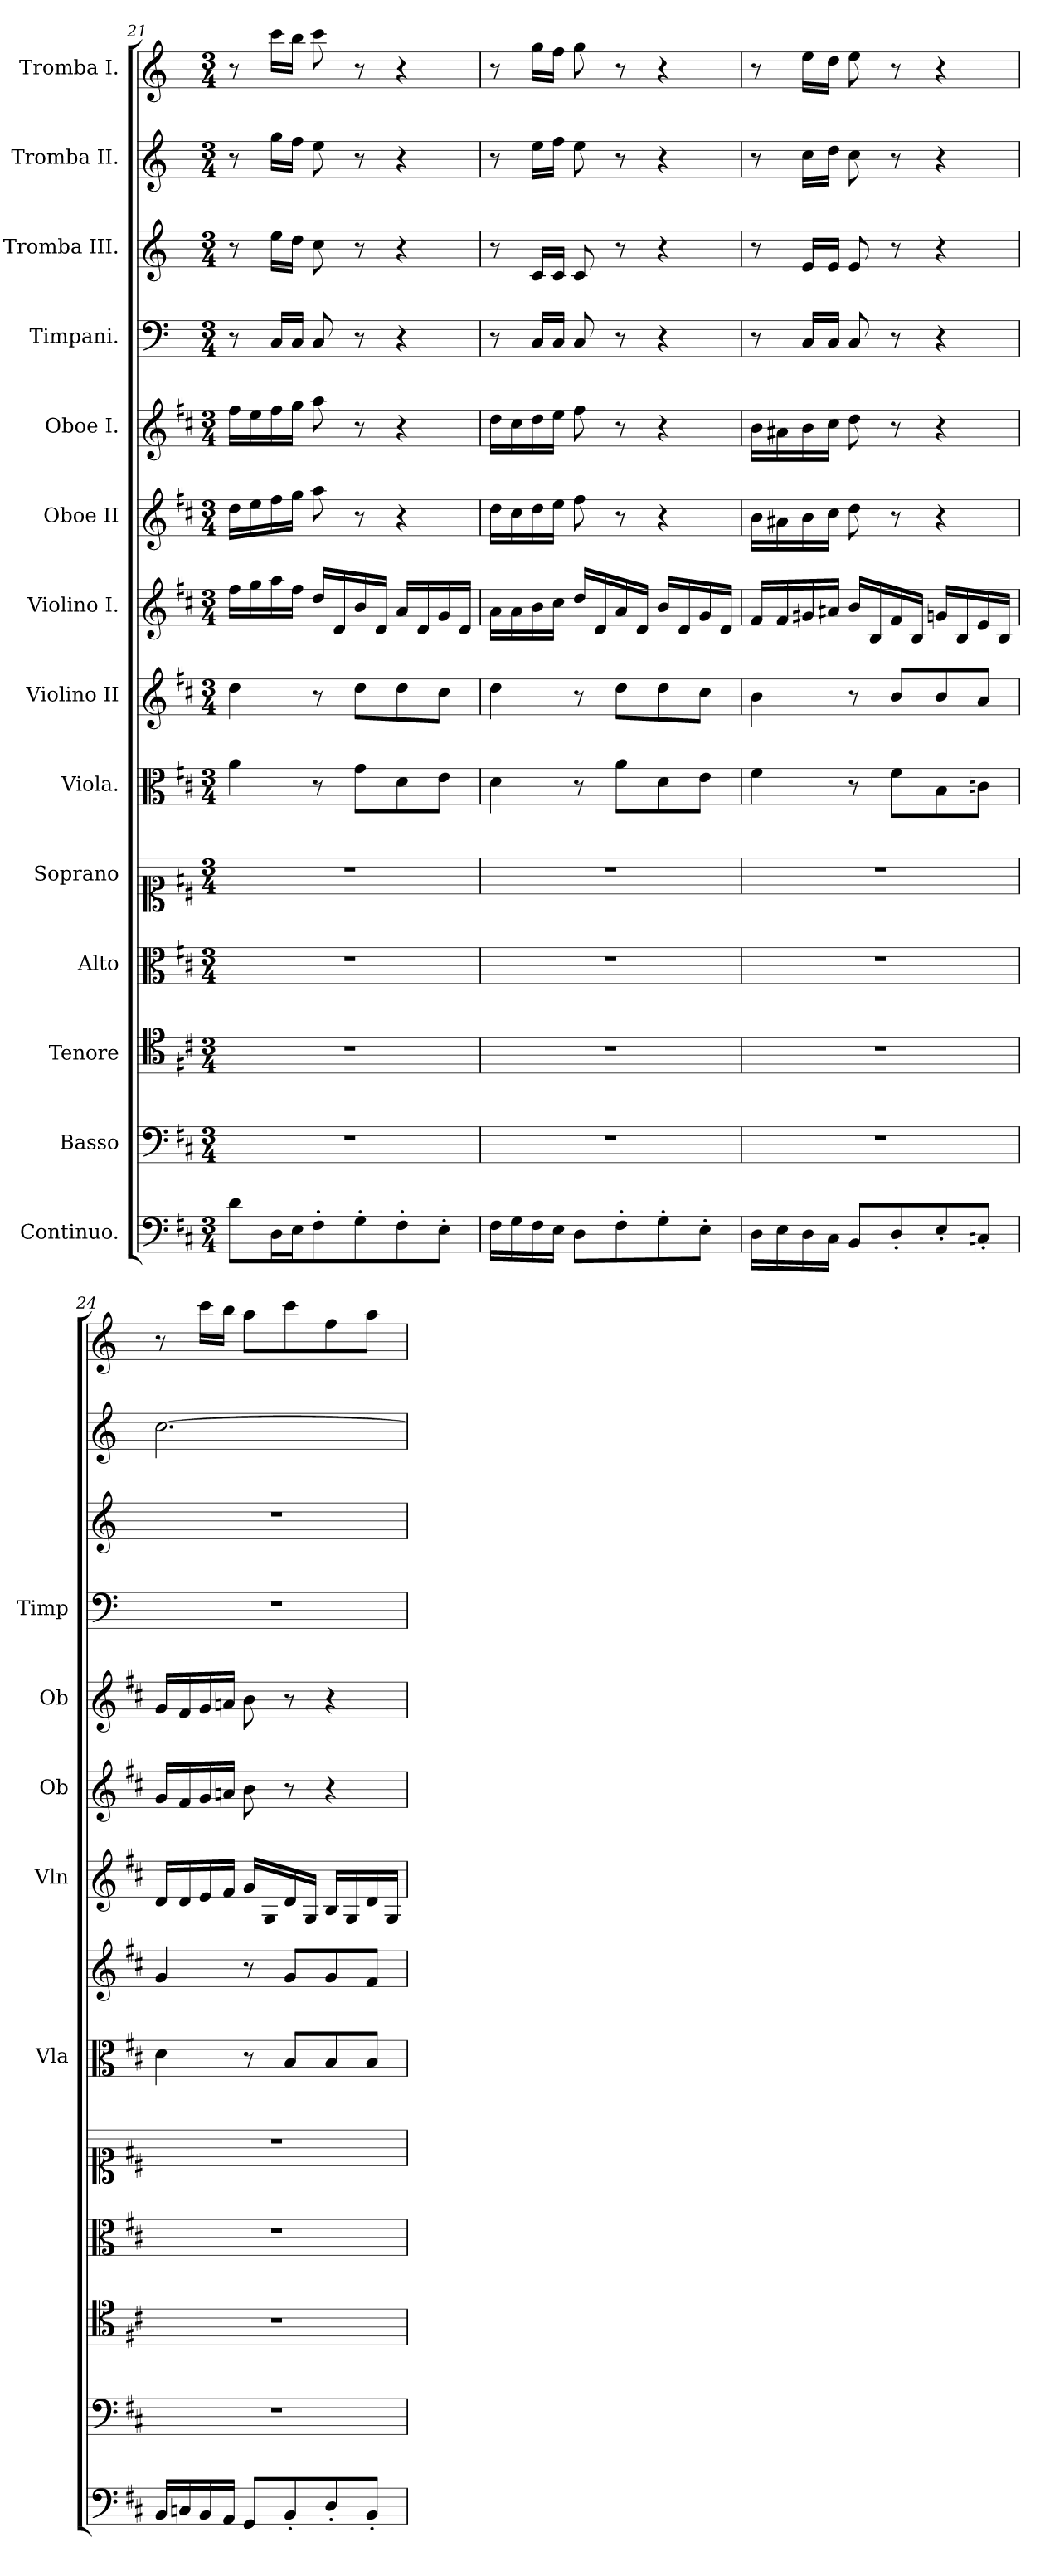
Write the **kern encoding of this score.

**kern	**kern	**kern	**kern	**kern	**kern	**kern	**kern	**kern	**kern	**kern	**kern	**kern	**kern
*part14	*part13	*part12	*part11	*part10	*part9	*part8	*part7	*part6	*part5	*part4	*part3	*part2	*part1
*staff14	*staff13	*staff12	*staff11	*staff10	*staff9	*staff8	*staff7	*staff6	*staff5	*staff4	*staff3	*staff2	*staff1
*I"Continuo.	*I"Basso	*I"Tenore	*I"Alto	*I"Soprano	*I"Viola.	*I"Violino II	*I"Violino I.	*I"Oboe II	*I"Oboe I.	*I"Timpani.	*I"Tromba III.	*I"Tromba II.	*I"Tromba I.
*	*	*	*	*	*I'Vla	*	*I'Vln	*I'Ob	*I'Ob	*I'Timp	*	*	*
*clefF4	*clefF4	*clefC4	*clefC3	*clefC1	*clefC3	*clefG2	*clefG2	*clefG2	*clefG2	*clefF4	*clefG2	*clefG2	*clefG2
*	*	*	*	*	*	*	*	*	*	*ITrd-1c-2	*ITrd-1c-2	*ITrd-1c-2	*ITrd-1c-2
*k[f#c#]	*k[f#c#]	*k[f#c#]	*k[f#c#]	*k[f#c#]	*k[f#c#]	*k[f#c#]	*k[f#c#]	*k[f#c#]	*k[f#c#]	*k[f#c#]	*k[f#c#]	*k[f#c#]	*k[f#c#]
*M3/4	*M3/4	*M3/4	*M3/4	*M3/4	*M3/4	*M3/4	*M3/4	*M3/4	*M3/4	*M3/4	*M3/4	*M3/4	*M3/4
=21	=21	=21	=21	=21	=21	=21	=21	=21	=21	=21	=21	=21	=21
8d\L	2.r	2.r	2.r	2.r	4a\	4dd\	16ff#\LL	16dd\LL	16ff#\LL	8r	8r	8r	8r
.	.	.	.	.	.	.	16gg\	16ee\	16ee\	.	.	.	.
16D\L	.	.	.	.	.	.	16aa\	16ff#\	16ff#\	16D/LL	16ff#\LL	16aa\LL	16ddd\LL
16E\J	.	.	.	.	.	.	16ff#\JJ	16gg\JJ	16gg\JJ	16D/JJ	16ee\JJ	16gg\JJ	16ccc#\JJ
8F#'\	.	.	.	.	8r	8r	16dd/LL	8aa\	8aa\	8D/	8dd\	8ff#\	8ddd\
.	.	.	.	.	.	.	16d/	.	.	.	.	.	.
8G'\	.	.	.	.	8g\L	8dd\L	16b/	8r	8r	8r	8r	8r	8r
.	.	.	.	.	.	.	16d/JJ	.	.	.	.	.	.
8F#'\	.	.	.	.	8d\	8dd\	16a/LL	4r	4r	4r	4r	4r	4r
.	.	.	.	.	.	.	16d/	.	.	.	.	.	.
8E'\J	.	.	.	.	8e\J	8cc#\J	16g/	.	.	.	.	.	.
.	.	.	.	.	.	.	16d/JJ	.	.	.	.	.	.
=22	=22	=22	=22	=22	=22	=22	=22	=22	=22	=22	=22	=22	=22
16F#\LL	2.r	2.r	2.r	2.r	4d\	4dd\	16a\LL	16dd\LL	16dd\LL	8r	8r	8r	8r
16G\	.	.	.	.	.	.	16a\	16cc#\	16cc#\	.	.	.	.
16F#\	.	.	.	.	.	.	16b\	16dd\	16dd\	16D/LL	16d/LL	16ff#\LL	16aa\LL
16E\JJ	.	.	.	.	.	.	16cc#\JJ	16ee\JJ	16ee\JJ	16D/JJ	16d/JJ	16gg\JJ	16gg\JJ
8D\L	.	.	.	.	8r	8r	16dd/LL	8ff#\	8ff#\	8D/	8d/	8ff#\	8aa\
.	.	.	.	.	.	.	16d/	.	.	.	.	.	.
8F#'\	.	.	.	.	8a\L	8dd\L	16a/	8r	8r	8r	8r	8r	8r
.	.	.	.	.	.	.	16d/JJ	.	.	.	.	.	.
8G'\	.	.	.	.	8d\	8dd\	16b/LL	4r	4r	4r	4r	4r	4r
.	.	.	.	.	.	.	16d/	.	.	.	.	.	.
8E'\J	.	.	.	.	8e\J	8cc#\J	16g/	.	.	.	.	.	.
.	.	.	.	.	.	.	16d/JJ	.	.	.	.	.	.
=23	=23	=23	=23	=23	=23	=23	=23	=23	=23	=23	=23	=23	=23
16D\LL	2.r	2.r	2.r	2.r	4f#\	4b\	16f#/LL	16b\LL	16b\LL	8r	8r	8r	8r
16E\	.	.	.	.	.	.	16f#/	16a#X\	16a#X\	.	.	.	.
16D\	.	.	.	.	.	.	16g#X/	16b\	16b\	16D/LL	16f#/LL	16dd\LL	16ff#\LL
16C#\JJ	.	.	.	.	.	.	16a#X/JJ	16cc#\JJ	16cc#\JJ	16D/JJ	16f#/JJ	16ee\JJ	16ee\JJ
8BB/L	.	.	.	.	8r	8r	16b/LL	8dd\	8dd\	8D/	8f#/	8dd\	8ff#\
.	.	.	.	.	.	.	16B/	.	.	.	.	.	.
8D'/	.	.	.	.	8f#\L	8b/L	16f#/	8r	8r	8r	8r	8r	8r
.	.	.	.	.	.	.	16B/JJ	.	.	.	.	.	.
8E'/	.	.	.	.	8B\	8b/	16gn/LL	4r	4r	4r	4r	4r	4r
.	.	.	.	.	.	.	16B/	.	.	.	.	.	.
8Cn'/J	.	.	.	.	8cn\J	8a/J	16e/	.	.	.	.	.	.
.	.	.	.	.	.	.	16B/JJ	.	.	.	.	.	.
=24	=24	=24	=24	=24	=24	=24	=24	=24	=24	=24	=24	=24	=24
16BB/LL	2.r	2.r	2.r	2.r	4d\	4g/	16d/LL	16g/LL	16g/LL	2.r	2.r	[2.dd\	8r
16Cn/	.	.	.	.	.	.	16d/	16f#/	16f#/	.	.	.	.
16BB/	.	.	.	.	.	.	16e/	16g/	16g/	.	.	.	16ddd\LL
16AA/JJ	.	.	.	.	.	.	16f#/JJ	16an/JJ	16an/JJ	.	.	.	16ccc#\JJ
8GG/L	.	.	.	.	8r	8r	16g/LL	8b\	8b\	.	.	.	8bb\L
.	.	.	.	.	.	.	16G/	.	.	.	.	.	.
8BB'/	.	.	.	.	8B/L	8g/L	16d/	8r	8r	.	.	.	8ddd\
.	.	.	.	.	.	.	16G/JJ	.	.	.	.	.	.
8D'/	.	.	.	.	8B/	8g/	16B/LL	4r	4r	.	.	.	8gg\
.	.	.	.	.	.	.	16G/	.	.	.	.	.	.
8BB'/J	.	.	.	.	8B/J	8f#/J	16d/	.	.	.	.	.	8bb\J
.	.	.	.	.	.	.	16G/JJ	.	.	.	.	.	.
=	=	=	=	=	=	=	=	=	=	=	=	=	=
*-	*-	*-	*-	*-	*-	*-	*-	*-	*-	*-	*-	*-	*-
